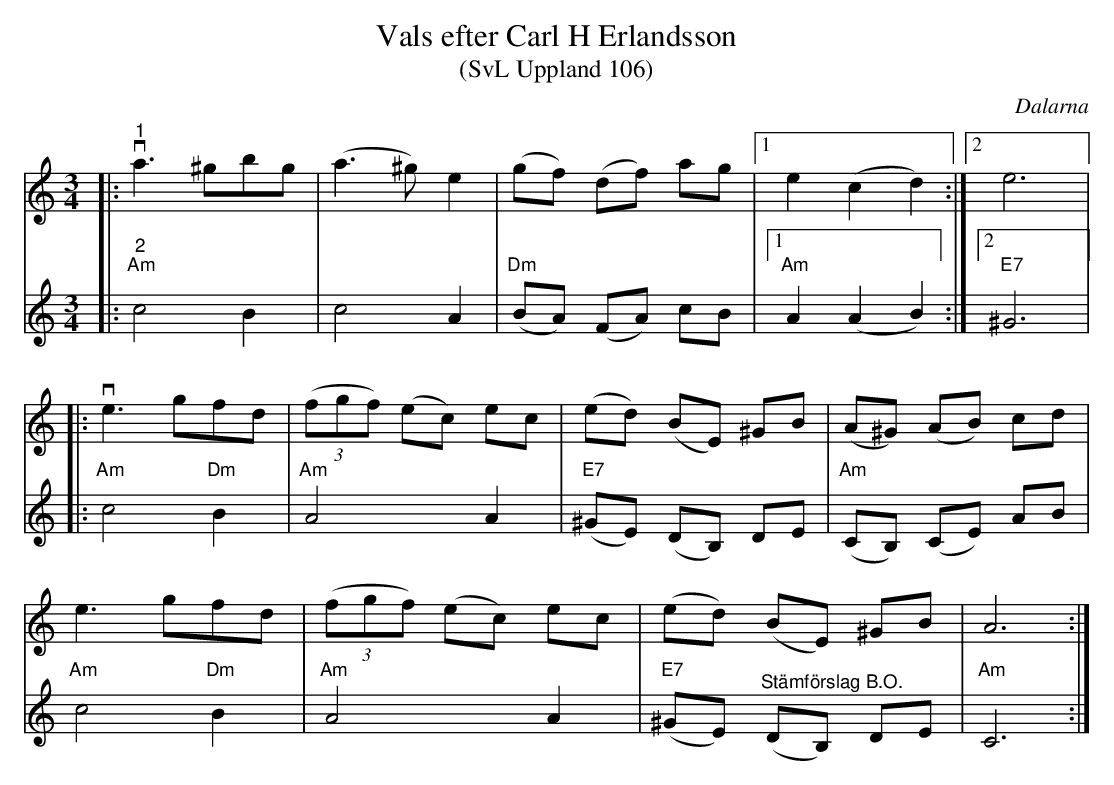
X:1
T:Vals efter Carl H Erlandsson
T:(SvL Uppland 106)
O:Dalarna
L:1/8
M:3/4
K:Am
V:1
|:"^1"v a3 ^gbg | (a3 ^g) e2 | (gf) (df) ag |1 e2 (c2 d2) :|2 e6 |:
v e3 gfd | (3(fgf) (ec) ec | (ed) (BE) ^GB | (A^G) (AB) cd |
 e3 gfd | (3(fgf) (ec) ec | (ed) (BE) ^GB | A6 :|
V:2
|:"^2""Am" c4 B2 | c4 A2 | "Dm" (BA) (FA) cB |1"Am" A2 (A2 B2) :|2"E7" ^G6 |:
"Am" c4"Dm" B2 | "Am" A4 A2 |"E7" (^GE) (DB,) DE | "Am" (CB,) (CE) AB |
"Am" c4"Dm" B2 |"Am" A4  A2 |"E7" (^GE) "^Stämförslag B.O." (DB,) DE |"Am"  C6 :|
